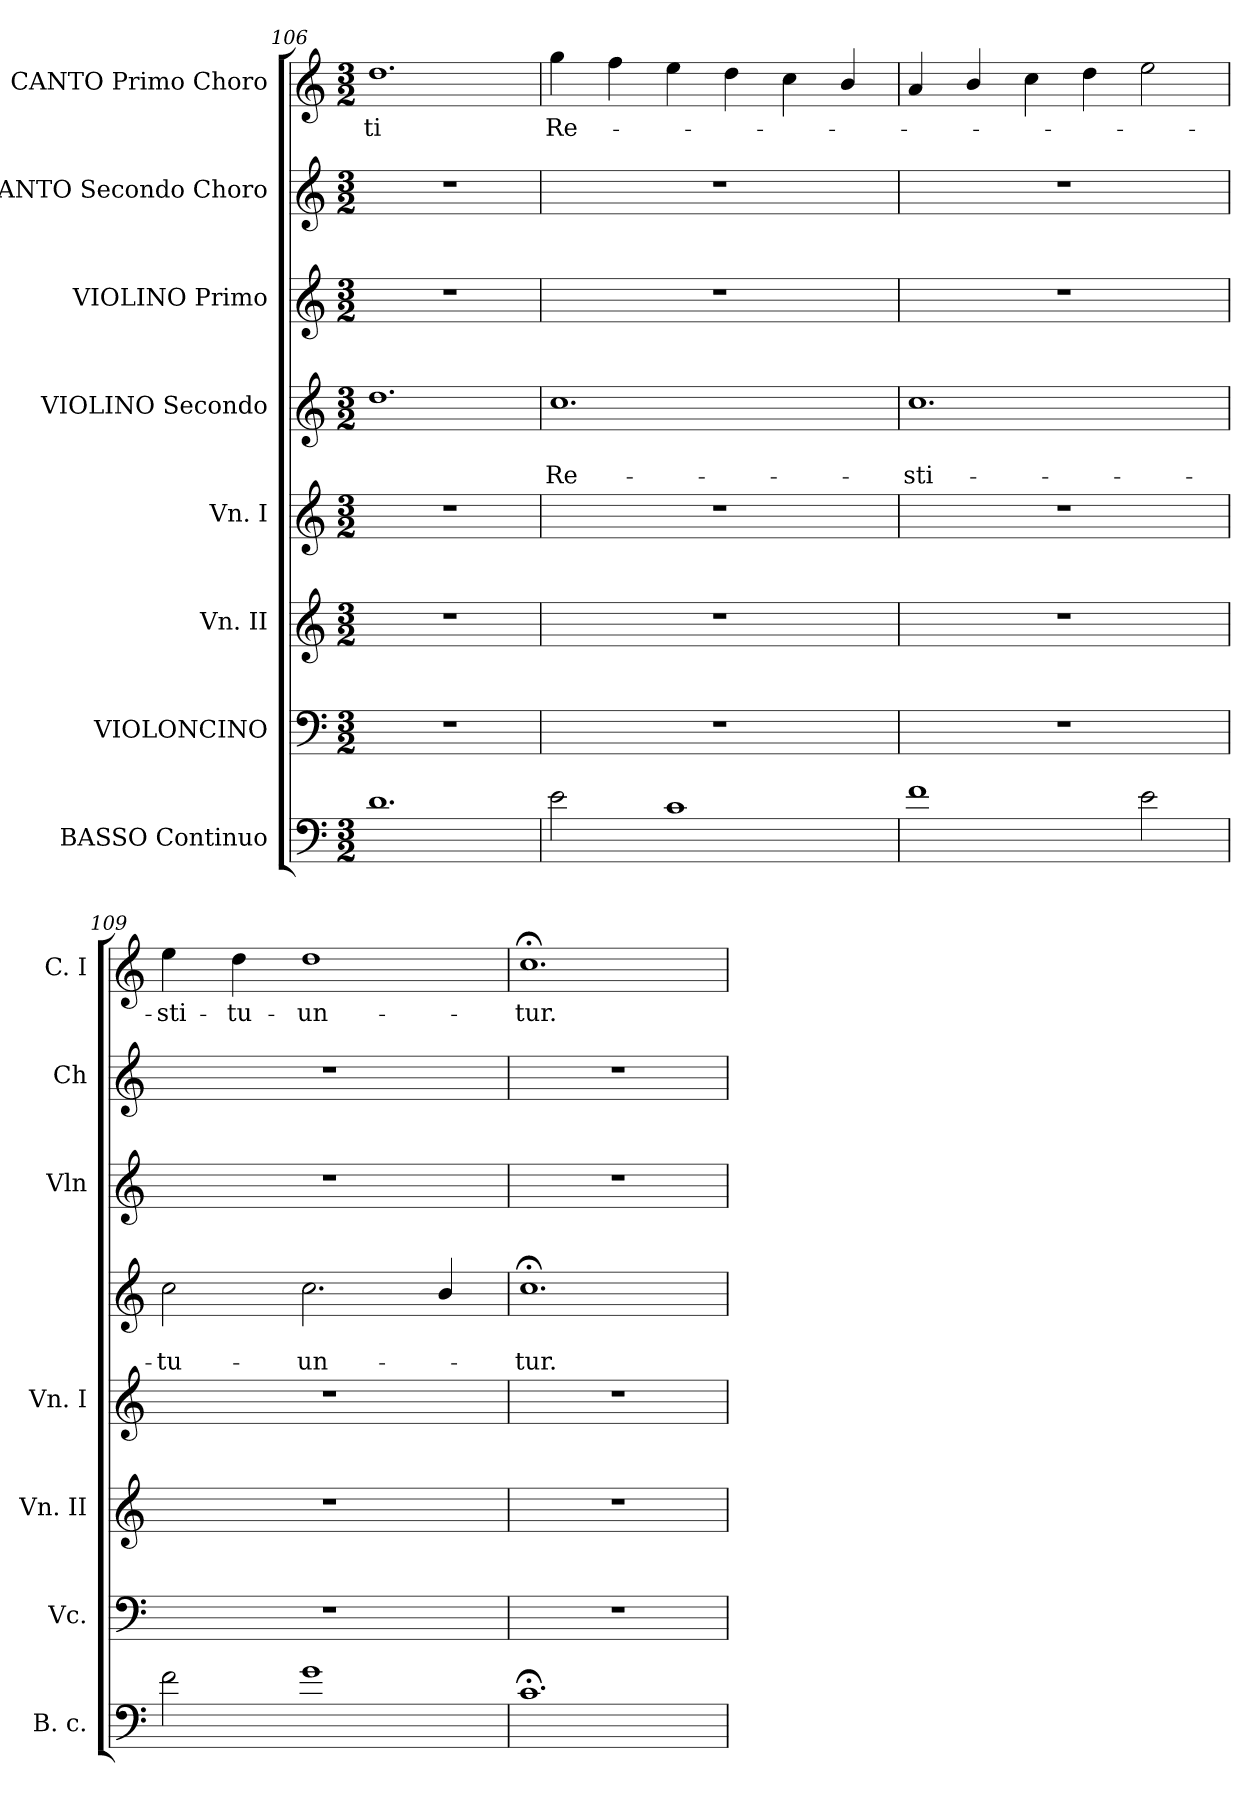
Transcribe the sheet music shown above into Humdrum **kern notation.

**kern	**kern	**kern	**kern	**kern	**text	**text	**kern	**kern	**kern	**text
*part8	*part7	*part6	*part5	*part4	*part4	*part4	*part3	*part2	*part1	*part1
*staff8	*staff7	*staff6	*staff5	*staff4	*staff4	*staff4	*staff3	*staff2	*staff1	*staff1
*I"BASSO Continuo	*I"VIOLONCINO	*I"Vn. II	*I"Vn. I	*I"VIOLINO Secondo	*	*	*I"VIOLINO Primo	*I"CANTO Secondo Choro	*I"CANTO Primo Choro	*
*I'B. c.	*I'Vc.	*I'Vn. II	*I'Vn. I	*	*	*	*I'Vln	*I'Ch	*I'C. I	*
*clefF4	*clefF4	*clefG2	*clefG2	*clefG2	*	*	*clefG2	*clefG2	*clefG2	*
*ITrd7c12	*	*	*	*	*	*	*	*	*	*
*k[]	*k[]	*k[]	*k[]	*k[]	*	*	*k[]	*k[]	*k[]	*
*C:	*C:	*C:	*C:	*C:	*	*	*C:	*C:	*C:	*
*M3/2	*M3/2	*M3/2	*M3/2	*M3/2	*	*	*M3/2	*M3/2	*M3/2	*
=106	=106	=106	=106	=106	=106	=106	=106	=106	=106	=106
!	!	!	!	!	!	!	!	!	!	!LO:LY:b:rj
1.D	1.r	1.r	1.r	1.dd	.	.	1.r	1.r	1.dd	-ti
!!LO:PB:g=z
=107	=107	=107	=107	=107	=107	=107	=107	=107	=107	=107
!	!LO:N:vis=1	!LO:N:vis=1	!LO:N:vis=1	!	!	!LO:LY:b	!	!	!	!LO:LY:b
2E\	1.r	1.r	1.r	1.cc	.	Re-	1.r	1.r	4gg\	Re-
.	.	.	.	.	.	.	.	.	4ff\	.
1C	.	.	.	.	.	.	.	.	4ee\	.
.	.	.	.	.	.	.	.	.	4dd\	.
.	.	.	.	.	.	.	.	.	4cc\	.
.	.	.	.	.	.	.	.	.	4b/	.
=108	=108	=108	=108	=108	=108	=108	=108	=108	=108	=108
!	!LO:N:vis=1	!LO:N:vis=1	!LO:N:vis=1	!	!	!LO:LY:b	!	!	!	!
1F	1.r	1.r	1.r	1.cc	.	-sti-	1.r	1.r	4a/	.
.	.	.	.	.	.	.	.	.	4b/	.
.	.	.	.	.	.	.	.	.	4cc\	.
.	.	.	.	.	.	.	.	.	4dd\	.
2E\	.	.	.	.	.	.	.	.	2ee\	.
=109	=109	=109	=109	=109	=109	=109	=109	=109	=109	=109
!	!LO:N:vis=1	!LO:N:vis=1	!LO:N:vis=1	!	!	!LO:LY:b	!	!	!	!LO:LY:b
2F\	1.r	1.r	1.r	2cc\	.	-tu-	1.r	1.r	4ee\	-sti-
!	!	!	!	!	!	!	!	!	!	!LO:LY:b
.	.	.	.	.	.	.	.	.	4dd\	-tu-
!	!	!	!	!	!	!LO:LY:b	!	!	!	!LO:LY:b
1G	.	.	.	2.cc\	.	-un-	.	.	1dd	-un-
.	.	.	.	4b/	.	.	.	.	.	.
=110	=110	=110	=110	=110	=110	=110	=110	=110	=110	=110
!	!LO:N:vis=1	!LO:N:vis=1	!LO:N:vis=1	!	!	!LO:LY:b	!	!	!	!LO:LY:b
1.C;<	1.r	1.r	1.r	1.cc;<	.	-tur.	1.r	1.r	1.cc;<	-tur.
=	=	=	=	=	=	=	=	=	=	=
*-	*-	*-	*-	*-	*-	*-	*-	*-	*-	*-
